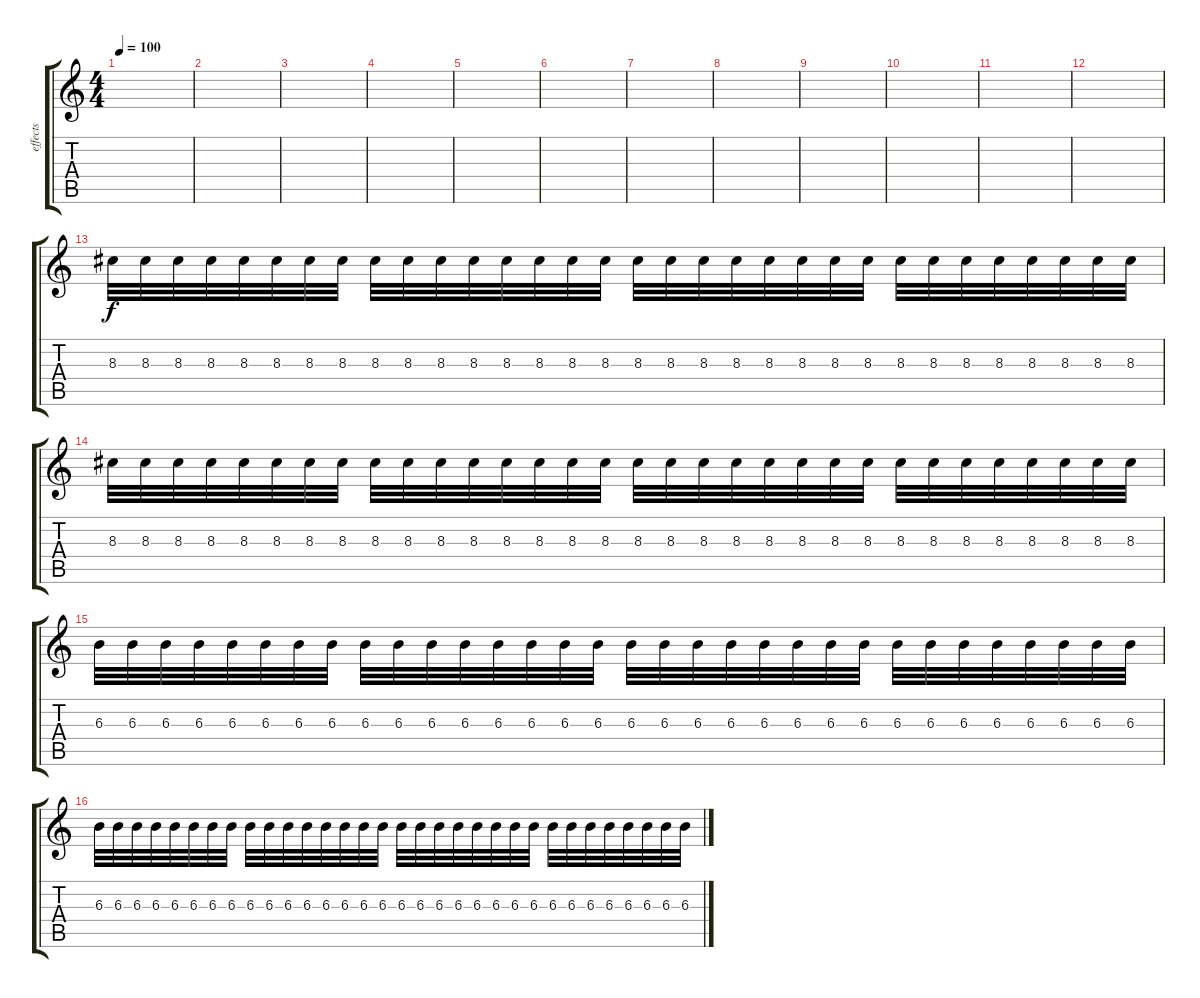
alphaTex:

\track ("effects" "effects") {instrument distortionguitar}
\staff {score tabs}
\tuning (D4 A3 F3 C3 G2 C2) {hide}
\ts (4 4)
\tempo 100
\clef g2
\ks c
|
|
|
|
|
|
|
|
|
|
|
|
8.3.32 8.3.32 8.3.32 8.3.32 8.3.32 8.3.32 8.3.32 8.3.32 8.3.32 8.3.32 8.3.32 8.3.32 8.3.32 8.3.32 8.3.32 8.3.32 8.3.32 8.3.32 8.3.32 8.3.32 8.3.32 8.3.32 8.3.32 8.3.32 8.3.32 8.3.32 8.3.32 8.3.32 8.3.32 8.3.32 8.3.32 8.3.32 |
8.3.32 8.3.32 8.3.32 8.3.32 8.3.32 8.3.32 8.3.32 8.3.32 8.3.32 8.3.32 8.3.32 8.3.32 8.3.32 8.3.32 8.3.32 8.3.32 8.3.32 8.3.32 8.3.32 8.3.32 8.3.32 8.3.32 8.3.32 8.3.32 8.3.32 8.3.32 8.3.32 8.3.32 8.3.32 8.3.32 8.3.32 8.3.32 |
6.3.32 6.3.32 6.3.32 6.3.32 6.3.32 6.3.32 6.3.32 6.3.32 6.3.32 6.3.32 6.3.32 6.3.32 6.3.32 6.3.32 6.3.32 6.3.32 6.3.32 6.3.32 6.3.32 6.3.32 6.3.32 6.3.32 6.3.32 6.3.32 6.3.32 6.3.32 6.3.32 6.3.32 6.3.32 6.3.32 6.3.32 6.3.32 |
6.3.32 6.3.32 6.3.32 6.3.32 6.3.32 6.3.32 6.3.32 6.3.32 6.3.32 6.3.32 6.3.32 6.3.32 6.3.32 6.3.32 6.3.32 6.3.32 6.3.32 6.3.32 6.3.32 6.3.32 6.3.32 6.3.32 6.3.32 6.3.32 6.3.32 6.3.32 6.3.32 6.3.32 6.3.32 6.3.32 6.3.32 6.3.32
